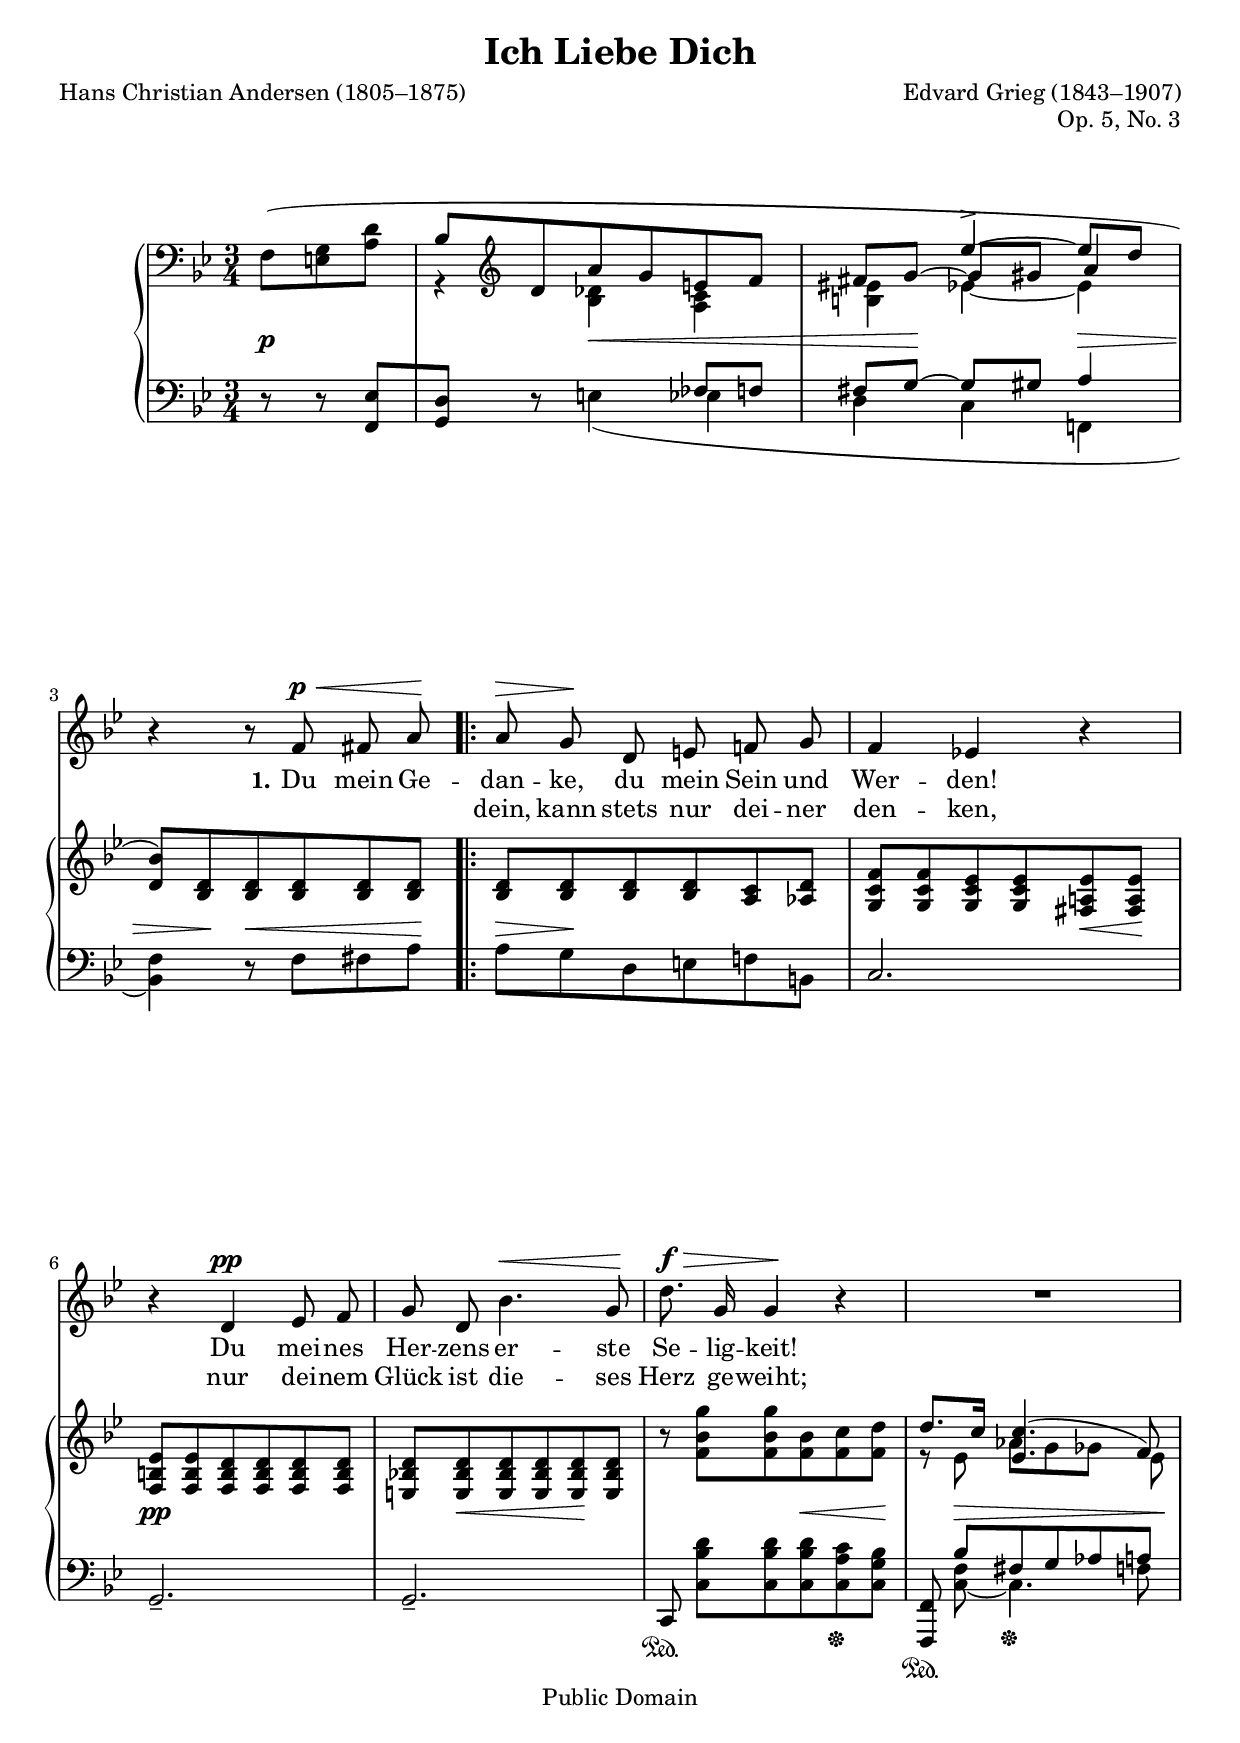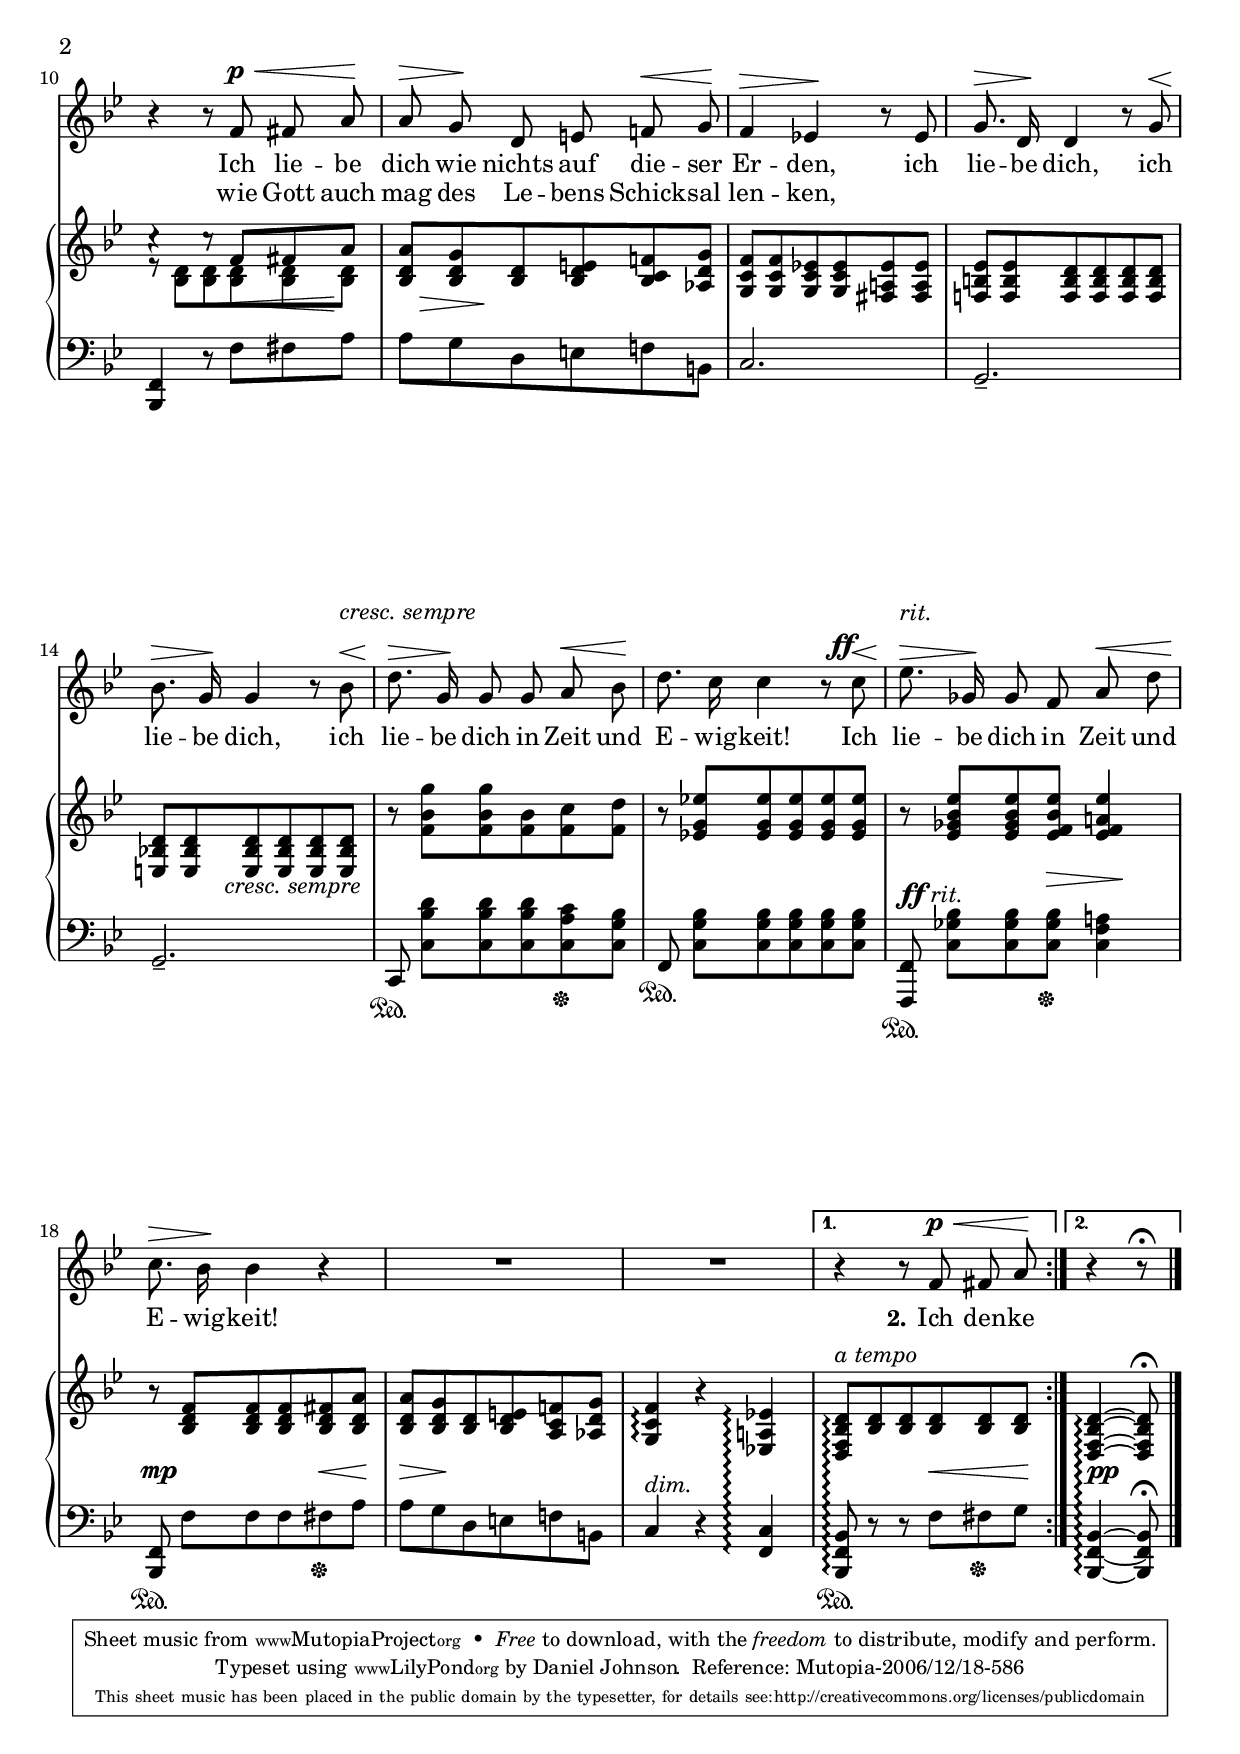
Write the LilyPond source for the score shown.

\version "2.10.0"

\paper {
	ragged-last-bottom = ##f
	top-margin = 0.25\in
	bottom-margin = 0.25\in
	head-separation = 0\in
	system-count = 6
}

\header {
	title = "Ich Liebe Dich"
	composer = "Edvard Grieg (1843–1907)"
	opus = "Op. 5, No. 3"
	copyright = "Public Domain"
	poet = "Hans Christian Andersen (1805–1875)"

	%mutopia-specific headers:
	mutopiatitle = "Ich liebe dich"
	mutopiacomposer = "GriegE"
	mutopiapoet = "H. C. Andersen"
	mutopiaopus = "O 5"
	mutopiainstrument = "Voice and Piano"
	date = "1864"
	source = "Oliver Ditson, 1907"
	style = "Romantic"
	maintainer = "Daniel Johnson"
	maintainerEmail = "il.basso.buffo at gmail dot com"
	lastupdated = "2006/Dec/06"
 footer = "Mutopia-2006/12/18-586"
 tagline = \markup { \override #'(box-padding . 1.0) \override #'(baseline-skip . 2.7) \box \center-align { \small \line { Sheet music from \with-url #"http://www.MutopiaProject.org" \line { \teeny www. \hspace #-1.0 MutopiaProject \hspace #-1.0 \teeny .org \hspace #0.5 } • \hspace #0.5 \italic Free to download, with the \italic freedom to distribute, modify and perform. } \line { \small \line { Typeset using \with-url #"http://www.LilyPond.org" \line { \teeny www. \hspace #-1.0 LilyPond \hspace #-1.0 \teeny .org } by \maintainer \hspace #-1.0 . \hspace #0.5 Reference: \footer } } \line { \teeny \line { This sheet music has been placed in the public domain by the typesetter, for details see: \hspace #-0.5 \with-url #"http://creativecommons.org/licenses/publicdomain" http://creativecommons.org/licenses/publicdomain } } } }
}

sopNotes = {
	\clef treble
	\time 3/4
	\key bes \major
	\autoBeamOff
	\partial 4.
	R4. | R2. | R2. | \break r4 r8 f'8^\p^\< fis'8 a'8\! |
	\repeat volta 2 {
		a'8^\> g'8\! d'8 e'8 f'!8 g'8 | f'4 ees'!4 r4 | r4 d'4^\pp ees'8 f'8 |
		g'8 d'8 bes'4.^\< g'8\! | d''8.^\f^\> g'16 g'4\! r4 | R2. |
		
		r4 r8 f'8^\p^\< fis'8 a'8\! | a'8^\> g'8\! d'8 e'8 f'!8^\< g'8\! | f'4^\> ees'!4\! r8 ees'8 |
		g'8.^\> d'16\! d'4 r8 g'8^\< | bes'8.\!^\> g'16\! g'4 r8 \once\override TextScript #'extra-offset = #'(0 . 2) bes'8^\<^\markup{\italic "cresc. sempre"} | d''8.\!^\> g'16\! g'8 g'8 a'8^\< bes'8\! |
		d''8. c''16 c''4 \once\override DynamicText #'extra-offset = #'(1.5 . 0) r8^\ff c''8^\< | \once\override TextScript #'extra-offset = #'(0 . 2) ees''8.\!^\markup{\italic "rit."}^\> ges'16\! ges'8 f'8 a'8^\< d''8 | c''8.\!^\> bes'16\! bes'4 r4 |
		R2. | R2. |
	}
	\alternative {
		{ r4 r8 f'8^\p^\< fis'8 a'8\! } { r4 r8^\fermata \bar "|." }
	}
}

% This song/poem was originally in Danish, but it is often sung in German.
% The German translation was done by F. von Holstein. The Danish original has
% only one verse; the second verse was written (in German) by Frank von der
% Stucken.
textOneGerman = \lyricmode {
	\set stanza = "1." 
	Du mein Ge -- dan -- ke, du mein Sein und Wer -- den!
	Du mei -- nes Her -- zens er -- ste Se -- lig -- keit!
	Ich lie -- be dich wie nichts auf die -- ser Er -- den,
	ich lie -- be dich, ich lie -- be dich,
	ich lie -- be dich in Zeit und E -- wig -- keit!
	Ich lie -- be dich in Zeit und E -- wig -- keit!
	\set stanza = "2."
	Ich den -- ke
}
textTwoGerman = \lyricmode {
	_ _ _ dein, kann stets nur dei -- ner den -- ken,
	nur dei -- nem Glück ist die -- ses Herz ge -- weiht;
	wie Gott auch mag des Le -- bens Schick -- sal len -- ken,
}

% English translation by Auber Forestier. Note that numerous English
% translations exist.
textOneEnglish = \lyricmode {
	\set stanza = "1."
	My thought of thoughts, my ver -- y in -- most be -- ing,
	thou on -- ly art my heart’s fe -- li -- ci -- ty!
	I love thee more than all else un -- der hea -- ven,
	I love but thee, I love but thee,
	I love but thee thro’ all e -- ter -- ni -- ty!
	I love but thee thro’ all e -- ter -- ni -- ty!
	\set stanza = "2."
	For thee a-
}
textTwoEnglish = \lyricmode {
	_ _ _ lone my ev -- ’ry thought is burn -- ing,
	hap -- py my heart if good I bring to thee!
	Where -- e’er God wills my path in life be turn -- ing,
}

% Original lyric in Danish
textOneDanish = \lyricmode {
	Min tan -- kes tan -- ke, � -- ne du er vor -- den!
	Du er mitt hjer -- tes sar -- te k�r -- lig -- hed!
	Jeg el -- sker dig som ing -- en her p� Jor -- den,
	Jeg el -- sker dig, jeg el -- sker dig,
	jeg el -- sker dig i tid og e -- vig -- hed!
	Jeg el -- sker dig i tid og e -- vig -- hed!
}

rhOne = {
	\clef bass
	\time 3/4
	\key bes \major
	\partial 4.
	\oneVoice
	f8( <e g>8 <a d'>8 | bes8 \clef treble d'8 \voiceThree a'8 g'8 e'8 f'8 | fis'8[ g'8] ~ g'8[ gis'8] a'4 | \oneVoice <d' bes'>8) <bes d'>8 <bes d'>8 <bes d'>8 <bes d'>8 <bes d'>8 |
	\repeat volta 2 {
		<bes d'>8 <bes d'>8 <bes d'>8 <bes d'>8 <a c'>8 <aes d'>8 | <g c' f'>8 <g c' f'>8 <g c' ees'>8 <g c' ees'>8 <fis a! ees'>8 <fis a ees'>8 | <f b ees'>8 <f b ees'>8 <f b d'>8 <f b d'>8 <f b d'>8 <f b d'>8 |
		<e bes! d'>8 <e bes d'>8 <e bes d'>8 <e bes d'>8 <e bes d'>8 <e bes d'>8 | bes'8\rest \stemDown <f' bes' g''>8 <f' bes' g''>8 <f' bes'>8 <f' c''>8 <f' d''>8 | \voiceOne d''8. c''16 <ees' c''>4.( f'8) |
		
		c''4\rest c''8\rest f'8 fis'8 a'8 | \oneVoice <bes d' a'>8 <bes d' g'>8 <bes d'>8 <bes d' e'>8 <bes c' f'!>8 <aes d' g'>8 | <g c' f'>8 <g c' f'>8 <g c' ees'!>8 <g c' ees'>8 <fis a! ees'>8 <fis a ees'>8 |
		<f! b ees'>8 <f b ees'>8 <f b d'>8 <f b d'>8 <f b d'>8 <f b d'>8 | <e bes! d'>8 <e bes d'>8 <e bes d'>8 <e bes d'>8 <e bes d'>8 <e bes d'>8 | \stemDown bes'8\rest <f' bes' g''>8 <f' bes' g''>8 <f' bes'>8 <f' c''>8 <f' d''>8 | \voiceOne
		bes'8\rest <ees'! g' ees''!>8 <ees' g' ees''>8 <ees' g' ees''>8 <ees' g' ees''>8 <ees' g' ees''>8 | bes'8\rest <ees' ges' bes' ees''>8 <ees' ges' bes' ees''>8 <ees' f' bes' ees''>8 <ees' f' a'! ees''>4 | bes'8\rest <bes d' f'>8 <bes d' f'>8 <bes d' f'>8 <bes d' fis'>8 <bes d' a'>8 |
		<bes d' a'>8 <bes d' g'>8 <bes d'>8 <bes d' e'>8 <a c' f'!>8 <aes d' g'>8 | <g c' f'>4\arpeggio bes'4\rest <ees! a! ees'!>4\arpeggio |
	}
	\alternative {
		{ <d f bes d'>8\arpeggio^\markup{\italic "a tempo"} <bes d'>8 <bes d'>8 <bes d'>8 <bes d'>8 <bes d'>8 | } { <d f bes d'>4\arpeggio ~ <d f bes d'>8^\fermata }
	}
}

rhTwo = {
	\voiceTwo
	s4. | r4 <bes des'>4 <a c'>4 | <b eis'>4 ees'4 ~ ees'4 | s2. |
	\repeat volta 2 {
		s2.*3
		s2.*2 | r8 ees'8 aes'8[ g'8 ges'8] ees'8 |
		
		r8 <bes d'>8 <bes d'>8 <bes d'>8 <bes d'>8 <bes d'>8 | s2.*2
		s2.*3
		s2.*3
		s2.*2
	}
	\alternative { {s2.} {s4.} }
}

rhThree = {
	\voiceOne
	s4. | s2. | s4 ees''4^> ~ ees''8 d''8
}

lhOne = {
	\clef bass
	\time 3/4
	\key bes \major
	\partial 4.
	\oneVoice
	d8\rest d8\rest <f, ees>8[ | <g, d>8] d8\rest \voiceOne s4 fes8 f8 | fis8[ g8] ~ g8[ gis8] a4 | s4 \oneVoice d8\rest f8 fis8 a8 |
	\repeat volta 2 {
		a8 g8 d8 e8 f!8 b,8 | c2. | g,2._- |
		g,2._- | c,8\sustainDown <c bes d'>8[ <c bes d'>8 <c bes d'>8 <c a c'>8\sustainUp <c g bes>8] | <f,, f,>8\sustainDown \voiceOne bes8[ fis8\sustainUp g8 aes8 a8] |
		
		\oneVoice <bes,, f,>4 d8\rest f8 fis8 a8 | a8 g8 d8 e8 f!8 b,8 | c2. |
		g,2._- | g,2._- | c,8\sustainDown <c bes d'>8[ <c bes d'>8 <c bes d'>8 <c a c'>8\sustainUp <c g bes>8] |
		f,8\sustainDown <c g bes>8[ <c g bes>8 <c g bes>8 <c g bes>8 <c g bes>8] | <f,, f,>8\sustainDown <c ges bes>8[ <c ges bes>8 <c ges bes>8]\sustainUp <c f a!>4 | <bes,, f,>8\sustainDown f8[ f8 f8 fis8\sustainUp a8] |
		a8 g8 d8 e8 f!8 b,8 | c4 d4\rest <f, c>4\arpeggio
	}
	\alternative {
		{ <bes,, f, bes,>8\arpeggio\sustainDown d8\rest d8\rest f8 fis8\sustainUp g8 } { <bes,, f, bes,>4\arpeggio ~ <bes,, f, bes,>8^\fermata }
	}
}

lhTwo = {
	\voiceTwo
	s4. | s4 e4( ees4 | d4 c4 f,!4 | <bes, f>4) s2 |
	\repeat volta 2 {
		s2.*3
		s2.*2 | s8 <c f>8 ~ c4. f!8 |
		s2.*11
	}
	\alternative { {s2.} {s4.} }
}

dynamics = {
	s4.\p | s4 s2\< | s8 s8\! s4 s4\> | s8 s8\! s4.\< s8\!
	s8\> s8\! s2 | s2 s8\< s8\! | s2.\pp |
	s8 s8\< s4 s4\! | s4. s8\< s8 s8\! | s8 s8\> s4. s8\! |
	
	s4. \once\override Hairpin #'extra-offset = #'(-2 . 1.5) s4\< s8\! | \once\override Hairpin #'extra-offset = #'(2 . 1.5) s8\> s8\! s2 | s2. |
	s2. | s4 \once\override TextScript #'extra-offset = #'(-2 . 0) s2-\markup{\italic "cresc. sempre"} | s2. |
	s2. | s4.-\markup{\dynamic ff \italic "rit."} s8\> s8\! s8 | s2\mp s8\< s8\! |
	s8\> s8\! s2 | s2.-\markup{\italic "dim."} | s4. s4\< s8\! | \once\override DynamicText #'extra-offset = #'(1 . 0) s4.\pp
}
\score {
	<<
		\context Staff = melStaff {
			\context Voice = mel { \sopNotes }
		}
		\lyricsto mel \new Lyrics { \textOneGerman }
		\lyricsto mel \new Lyrics { \textTwoGerman }

		\context PianoStaff <<
			\set PianoStaff.connectArpeggios = ##t
			\context Staff = rightHand {
				<<
					\context Voice = rhA { \rhOne }
					\context Voice = rhB { \rhTwo }
					\context Voice = rhC { \rhThree }
				>>
			}
			\context Dynamics = dynamics \dynamics
			\context Staff = leftHand
			{
				<<
					\context Voice = lhA { \lhOne }
					\context Voice = lhB { \lhTwo }
				>>
			}
		>>
	>>
	\layout {
		\context {
			\Score
			\override VerticalAxisGroup #'remove-first = ##t
		}
		\context {
			\RemoveEmptyStaffContext
		}
		\context {
			\type "Engraver_group"
			\name Dynamics
			\consists "Output_property_engraver"
     
			\override VerticalAxisGroup #'minimum-Y-extent = #'(-1 . 1)
			\consists "Script_engraver"
			\consists "Dynamic_engraver"
			\consists "Text_engraver"
     
			%\override TextScript #'font-shape = #'italic
			\override TextScript #'extra-offset = #'(0 . 1.0)
			\override DynamicText #'extra-offset = #'(0 . 1.5)
			\override Hairpin #'extra-offset = #'(0 . 1.5)
     
			\consists "Skip_event_swallow_translator"
     
			\consists "Axis_group_engraver"
		}
		\context {
			\PianoStaff
			\accepts Dynamics
			\override VerticalAlignment #'forced-distance = #6.5
		}
		\context {
			\Lyrics
			\override VerticalAxisGroup #'Y-extent = #'(-1.25 . 1.25)
			\override VerticalAxisGroup #'minimum-Y-extent = ##f
		}
	}
	 
  \midi {
    \context {
      \Score
      tempoWholesPerMinute = #(ly:make-moment 180 8)
      }
    }


}
